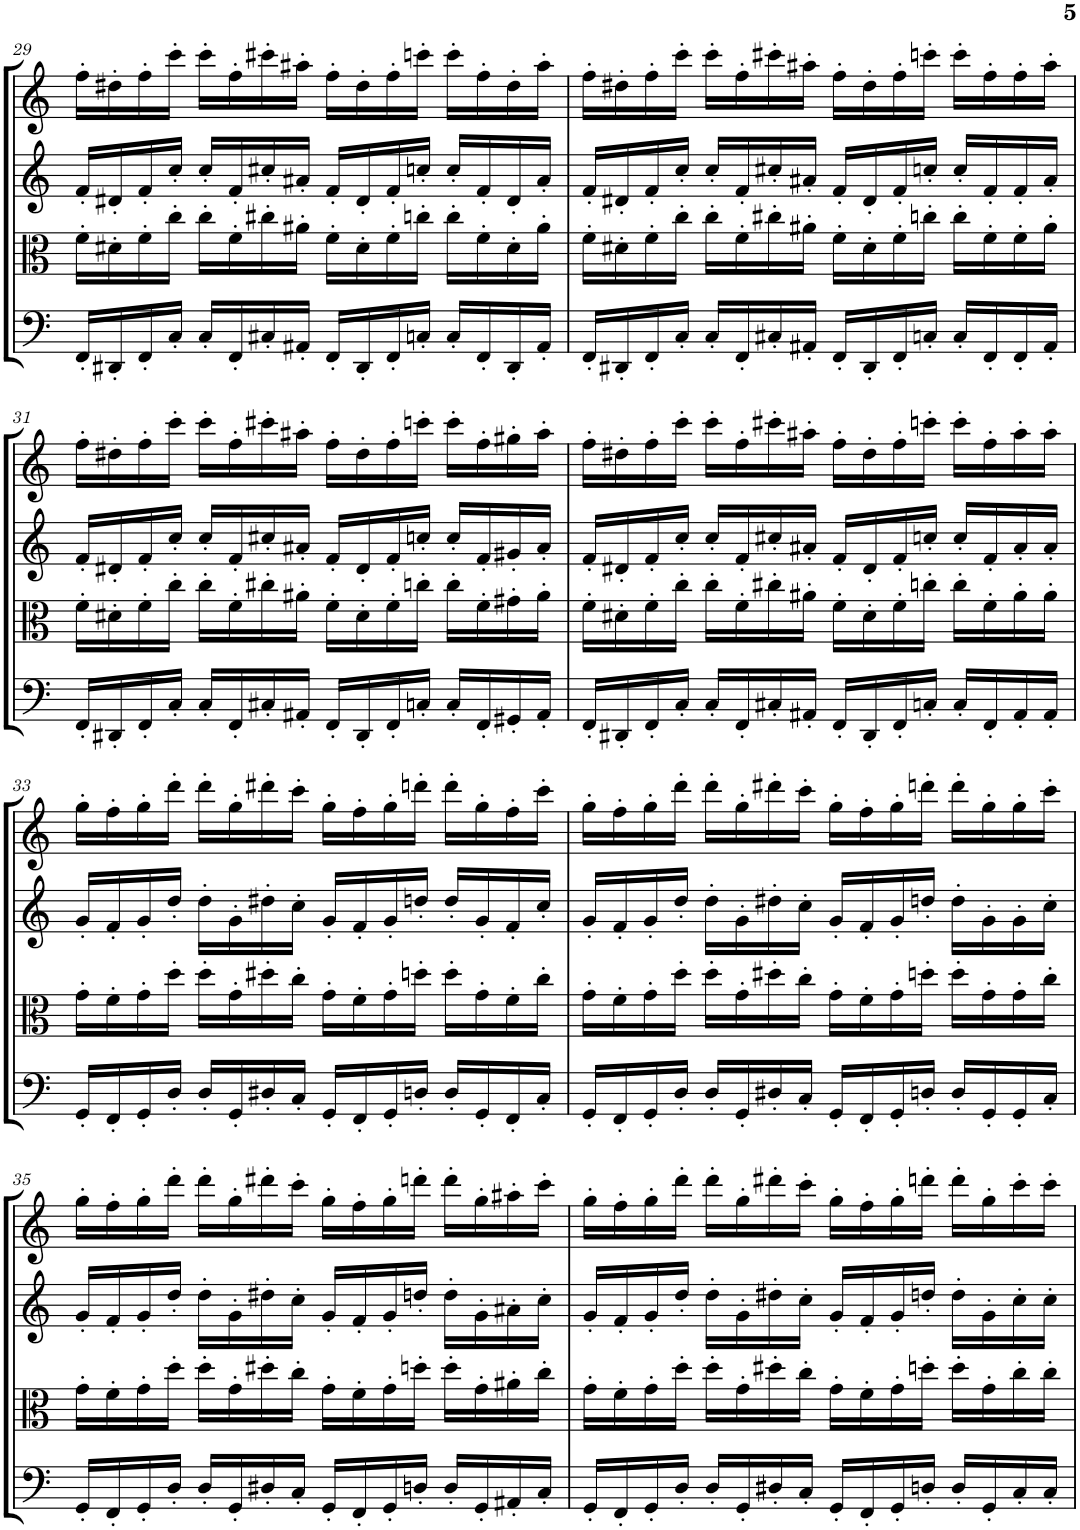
**kern	**kern	**kern	**kern
*part4	*part3	*part2	*part1
*staff4	*staff3	*staff2	*staff1
*I"Violoncello	*I"Viola	*I"Violin II	*I"Violin I
*I'Vc	*I'Vla	*I'Vln	*I'Vln
!!LO:PB:g=z
*clefF4	*clefC3	*clefG2	*clefG2
*k[]	*k[]	*k[]	*k[]
*M4/4	*M4/4	*M4/4	*M4/4
=29	=29	=29	=29
16FF'/LL	16f'\LL	16f'/LL	16ff'\LL
16DD#X'/	16d#X'\	16d#X'/	16dd#X'\
16FF'/	16f'\	16f'/	16ff'\
16C'/JJ	16cc'\JJ	16cc'/JJ	16ccc'\JJ
16C'/LL	16cc'\LL	16cc'/LL	16ccc'\LL
16FF'/	16f'\	16f'/	16ff'\
16C#X'/	16cc#X'\	16cc#X'/	16ccc#X'\
16AA#X'/JJ	16a#X'\JJ	16a#X'/JJ	16aa#X'\JJ
16FF'/LL	16f'\LL	16f'/LL	16ff'\LL
16DD#'/	16d#'\	16d#'/	16dd#'\
16FF'/	16f'\	16f'/	16ff'\
16Cn'/JJ	16ccn'\JJ	16ccn'/JJ	16cccn'\JJ
16C'/LL	16cc'\LL	16cc'/LL	16ccc'\LL
16FF'/	16f'\	16f'/	16ff'\
16DD#'/	16d#'\	16d#'/	16dd#'\
16AA#'/JJ	16a#'\JJ	16a#'/JJ	16aa#'\JJ
=30	=30	=30	=30
16FF'/LL	16f'\LL	16f'/LL	16ff'\LL
16DD#X'/	16d#X'\	16d#X'/	16dd#X'\
16FF'/	16f'\	16f'/	16ff'\
16C'/JJ	16cc'\JJ	16cc'/JJ	16ccc'\JJ
16C'/LL	16cc'\LL	16cc'/LL	16ccc'\LL
16FF'/	16f'\	16f'/	16ff'\
16C#X'/	16cc#X'\	16cc#X'/	16ccc#X'\
16AA#X'/JJ	16a#X'\JJ	16a#X'/JJ	16aa#X'\JJ
16FF'/LL	16f'\LL	16f'/LL	16ff'\LL
16DD#'/	16d#'\	16d#'/	16dd#'\
16FF'/	16f'\	16f'/	16ff'\
16Cn'/JJ	16ccn'\JJ	16ccn'/JJ	16cccn'\JJ
16C'/LL	16cc'\LL	16cc'/LL	16ccc'\LL
16FF'/	16f'\	16f'/	16ff'\
16FF'/	16f'\	16f'/	16ff'\
16AA#'/JJ	16a#'\JJ	16a#'/JJ	16aa#'\JJ
!!LO:LB:g=z
=31	=31	=31	=31
16FF'/LL	16f'\LL	16f'/LL	16ff'\LL
16DD#X'/	16d#X'\	16d#X'/	16dd#X'\
16FF'/	16f'\	16f'/	16ff'\
16C'/JJ	16cc'\JJ	16cc'/JJ	16ccc'\JJ
16C'/LL	16cc'\LL	16cc'/LL	16ccc'\LL
16FF'/	16f'\	16f'/	16ff'\
16C#X'/	16cc#X'\	16cc#X'/	16ccc#X'\
16AA#X'/JJ	16a#X'\JJ	16a#X'/JJ	16aa#X'\JJ
16FF'/LL	16f'\LL	16f'/LL	16ff'\LL
16DD#'/	16d#'\	16d#'/	16dd#'\
16FF'/	16f'\	16f'/	16ff'\
16Cn'/JJ	16ccn'\JJ	16ccn'/JJ	16cccn'\JJ
16C'/LL	16cc'\LL	16cc'/LL	16ccc'\LL
16FF'/	16f'\	16f'/	16ff'\
16GG#X'/	16g#X'\	16g#X'/	16gg#X'\
16AA#'/JJ	16a#'\JJ	16a#'/JJ	16aa#'\JJ
=32	=32	=32	=32
16FF'/LL	16f'\LL	16f'/LL	16ff'\LL
16DD#X'/	16d#X'\	16d#X'/	16dd#X'\
16FF'/	16f'\	16f'/	16ff'\
16C'/JJ	16cc'\JJ	16cc'/JJ	16ccc'\JJ
16C'/LL	16cc'\LL	16cc'/LL	16ccc'\LL
16FF'/	16f'\	16f'/	16ff'\
16C#X'/	16cc#X'\	16cc#X'/	16ccc#X'\
16AA#X'/JJ	16a#X'\JJ	16a#X'/JJ	16aa#X'\JJ
16FF'/LL	16f'\LL	16f'/LL	16ff'\LL
16DD#'/	16d#'\	16d#'/	16dd#'\
16FF'/	16f'\	16f'/	16ff'\
16Cn'/JJ	16ccn'\JJ	16ccn'/JJ	16cccn'\JJ
16C'/LL	16cc'\LL	16cc'/LL	16ccc'\LL
16FF'/	16f'\	16f'/	16ff'\
16AA#'/	16a#'\	16a#'/	16aa#'\
16AA#'/JJ	16a#'\JJ	16a#'/JJ	16aa#'\JJ
!!LO:LB:g=z
=33	=33	=33	=33
16GG'/LL	16g'\LL	16g'/LL	16gg'\LL
16FF'/	16f'\	16f'/	16ff'\
16GG'/	16g'\	16g'/	16gg'\
16D'/JJ	16dd'\JJ	16dd'/JJ	16ddd'\JJ
16D'/LL	16dd'\LL	16dd'\LL	16ddd'\LL
16GG'/	16g'\	16g'\	16gg'\
16D#X'/	16dd#X'\	16dd#X'\	16ddd#X'\
16C'/JJ	16cc'\JJ	16cc'\JJ	16ccc'\JJ
16GG'/LL	16g'\LL	16g'/LL	16gg'\LL
16FF'/	16f'\	16f'/	16ff'\
16GG'/	16g'\	16g'/	16gg'\
16Dn'/JJ	16ddn'\JJ	16ddn'/JJ	16dddn'\JJ
16D'/LL	16dd'\LL	16dd'/LL	16ddd'\LL
16GG'/	16g'\	16g'/	16gg'\
16FF'/	16f'\	16f'/	16ff'\
16C'/JJ	16cc'\JJ	16cc'/JJ	16ccc'\JJ
=34	=34	=34	=34
16GG'/LL	16g'\LL	16g'/LL	16gg'\LL
16FF'/	16f'\	16f'/	16ff'\
16GG'/	16g'\	16g'/	16gg'\
16D'/JJ	16dd'\JJ	16dd'/JJ	16ddd'\JJ
16D'/LL	16dd'\LL	16dd'\LL	16ddd'\LL
16GG'/	16g'\	16g'\	16gg'\
16D#X'/	16dd#X'\	16dd#X'\	16ddd#X'\
16C'/JJ	16cc'\JJ	16cc'\JJ	16ccc'\JJ
16GG'/LL	16g'\LL	16g'/LL	16gg'\LL
16FF'/	16f'\	16f'/	16ff'\
16GG'/	16g'\	16g'/	16gg'\
16Dn'/JJ	16ddn'\JJ	16ddn'/JJ	16dddn'\JJ
16D'/LL	16dd'\LL	16dd'\LL	16ddd'\LL
16GG'/	16g'\	16g'\	16gg'\
16GG'/	16g'\	16g'\	16gg'\
16C'/JJ	16cc'\JJ	16cc'\JJ	16ccc'\JJ
!!LO:LB:g=z
=35	=35	=35	=35
16GG'/LL	16g'\LL	16g'/LL	16gg'\LL
16FF'/	16f'\	16f'/	16ff'\
16GG'/	16g'\	16g'/	16gg'\
16D'/JJ	16dd'\JJ	16dd'/JJ	16ddd'\JJ
16D'/LL	16dd'\LL	16dd'\LL	16ddd'\LL
16GG'/	16g'\	16g'\	16gg'\
16D#X'/	16dd#X'\	16dd#X'\	16ddd#X'\
16C'/JJ	16cc'\JJ	16cc'\JJ	16ccc'\JJ
16GG'/LL	16g'\LL	16g'/LL	16gg'\LL
16FF'/	16f'\	16f'/	16ff'\
16GG'/	16g'\	16g'/	16gg'\
16Dn'/JJ	16ddn'\JJ	16ddn'/JJ	16dddn'\JJ
16D'/LL	16dd'\LL	16dd'\LL	16ddd'\LL
16GG'/	16g'\	16g'\	16gg'\
16AA#X'/	16a#X'\	16a#X'\	16aa#X'\
16C'/JJ	16cc'\JJ	16cc'\JJ	16ccc'\JJ
=36	=36	=36	=36
16GG'/LL	16g'\LL	16g'/LL	16gg'\LL
16FF'/	16f'\	16f'/	16ff'\
16GG'/	16g'\	16g'/	16gg'\
16D'/JJ	16dd'\JJ	16dd'/JJ	16ddd'\JJ
16D'/LL	16dd'\LL	16dd'\LL	16ddd'\LL
16GG'/	16g'\	16g'\	16gg'\
16D#X'/	16dd#X'\	16dd#X'\	16ddd#X'\
16C'/JJ	16cc'\JJ	16cc'\JJ	16ccc'\JJ
16GG'/LL	16g'\LL	16g'/LL	16gg'\LL
16FF'/	16f'\	16f'/	16ff'\
16GG'/	16g'\	16g'/	16gg'\
16Dn'/JJ	16ddn'\JJ	16ddn'/JJ	16dddn'\JJ
16D'/LL	16dd'\LL	16dd'\LL	16ddd'\LL
16GG'/	16g'\	16g'\	16gg'\
16C'/	16cc'\	16cc'\	16ccc'\
16C'/JJ	16cc'\JJ	16cc'\JJ	16ccc'\JJ
=	=	=	=
*-	*-	*-	*-
